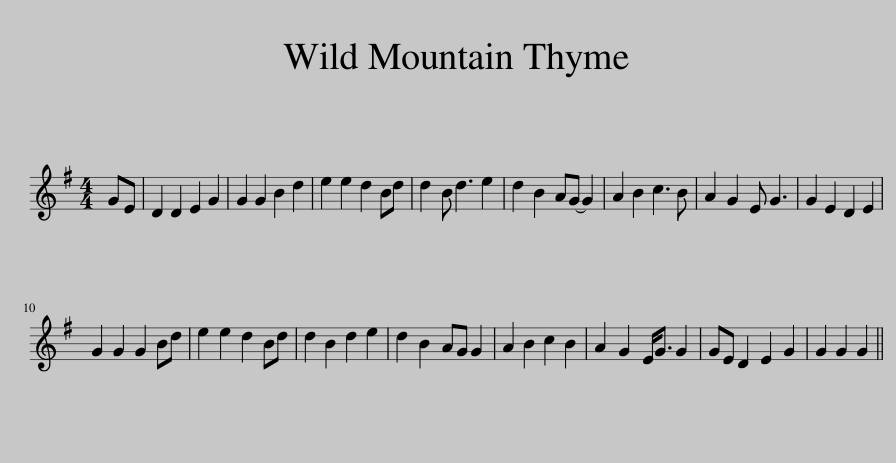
X:1
L:1/8
M:4/4
I:linebreak $
K:G
V:1 treble
V:1
 GE | D2 D2 E2 G2 | G2 G2 B2 d2 | e2 e2 d2 Bd | d2 B d3 e2 | %5
 d2 B2 AG- G2 | A2 B2 c3 B | A2 G2 E G3 | G2 E2 D2 E2 |$ G2 G2 G2 Bd | %10
 e2 e2 d2 Bd | d2 B2 d2 e2 | d2 B2 AG G2 | A2 B2 c2 B2 | A2 G2 E<G G2 | %15
 GE D2 E2 G2 | G2 G2 G2 || %17
